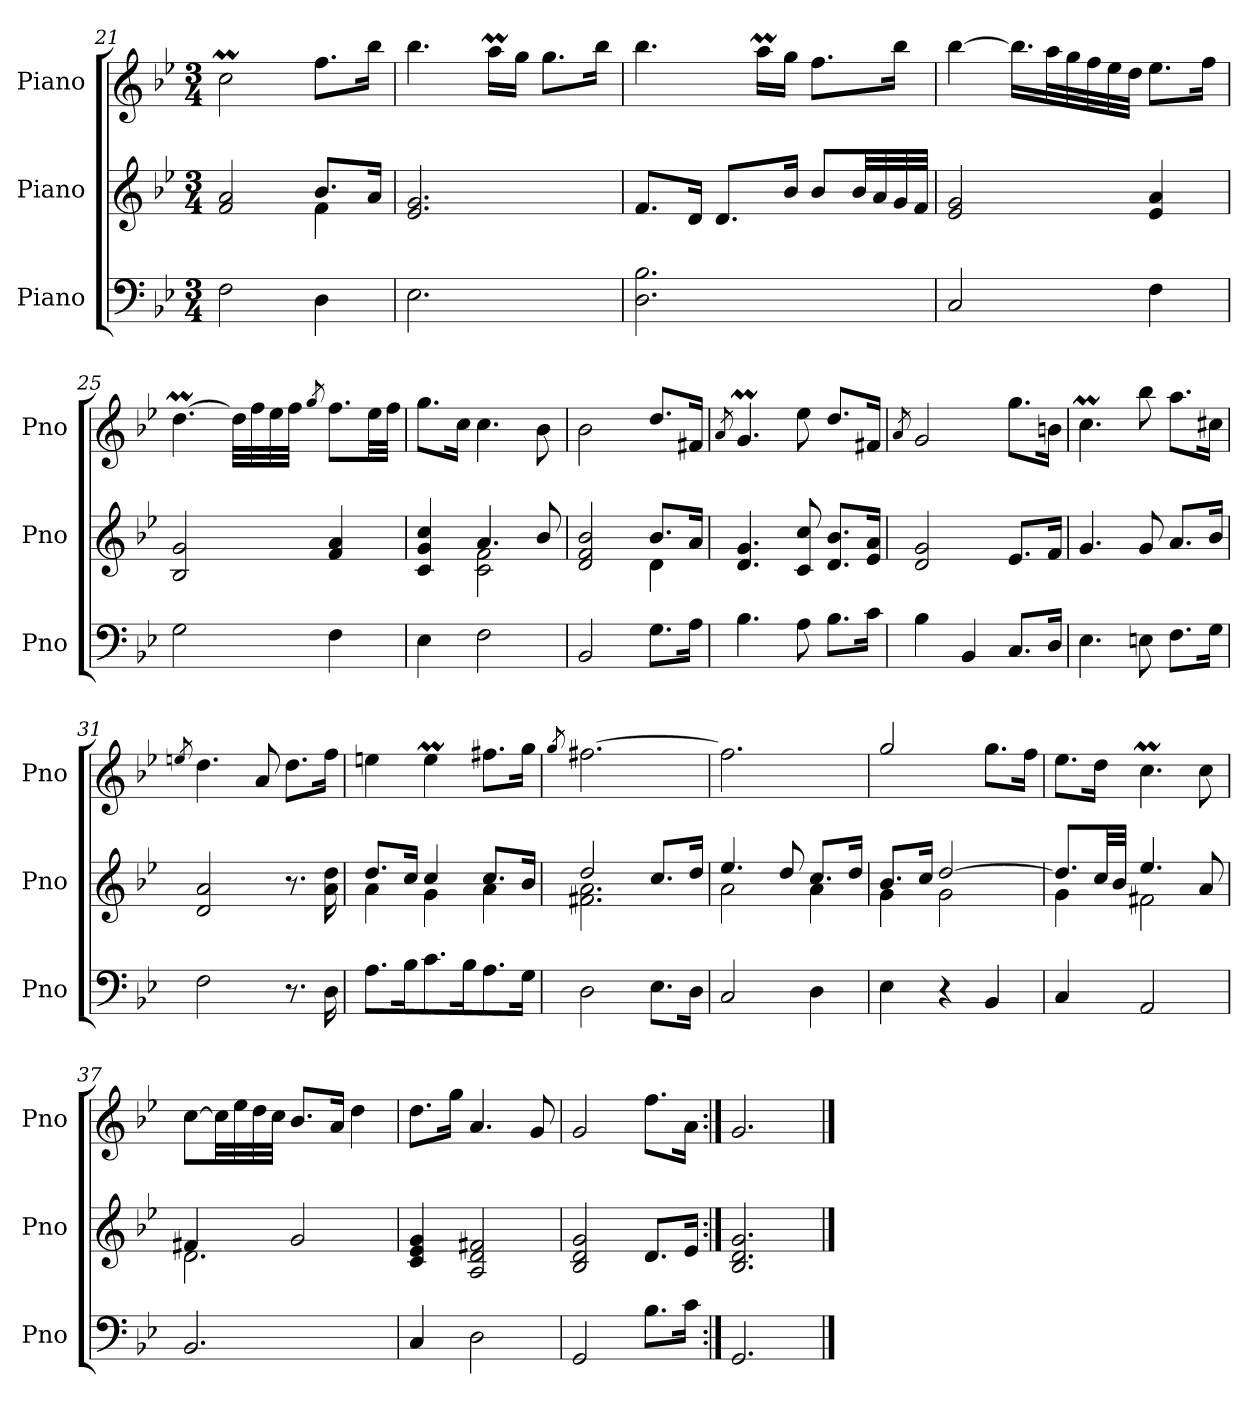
**kern	**kern	**kern
*part3	*part2	*part1
*staff3	*staff2	*staff1
*I"Piano	*I"Piano	*I"Piano
*I'Pno	*I'Pno	*I'Pno
*clefF4	*clefG2	*clefG2
*k[b-e-]	*k[b-e-]	*k[b-e-]
*M3/4	*M3/4	*M3/4
=21	=21	=21
*	*^	*
2F\	2f/ 2a/	2ryy	2ccM\
4D\	8.b-/L	4f\	8.ff\L
.	16a/Jk	.	16bb-\Jk
*	*v	*v	*
=22	=22	=22
2.E-\	2.e-/ 2.g/	4.bb-\
.	.	16aam\LL
.	.	16gg\JJ
.	.	8.gg\L
.	.	16bb-\Jk
=23	=23	=23
2.D\ 2.B-\	8.f/L	4.bb-\
.	16d/Jk	.
.	8.d/L	.
.	.	16aam\LL
.	16b-/Jk	16gg\JJ
.	8b-/L	8.ff\L
.	32b-/LL	.
.	32a/	.
.	32g/	16bb-\Jk
.	32f/JJJ	.
!!LO:LB:g=z
=24	=24	=24
2C/	2e-/ 2g/	[4bb-\
.	.	16.bb-\LL]
.	.	32aa\L
.	.	32gg\
.	.	32ff\
.	.	32ee-\
.	.	32dd\JJJ
4F\	4e-/ 4a/	8.ee-\L
.	.	16ff\Jk
=25	=25	=25
2G\	2B-/ 2g/	[4.ddm\
.	.	32dd\LLL]
.	.	32ff\
.	.	32ee-\
.	.	32ff\JJJ
.	.	8qgg/
4F\	4f/ 4a/	8.ff\L
.	.	32ee-\LL
.	.	32ff\JJJ
=26	=26	=26
*	*^	*
4E-\	4c/ 4g/ 4cc/	4ryy	8.gg\L
.	.	.	16cc\Jk
2F\	4.a/	2c\ 2f\	4.cc\
.	8b-/	.	8b-\
=27	=27	=27	=27
2BB-/	2d/ 2f/ 2b-/	2ryy	2b-\
8.G\L	8.b-/L	4d\	8.dd/L
16A\Jk	16a/Jk	.	16f#X/Jk
*	*v	*v	*
=28	=28	=28
.	.	8qa/
4.B-\	4.d/ 4.g/	4.gM/
8A\	8c/ 8cc/	8ee-\
8.B-\L	8.d/ 8.b-/L	8.dd/L
16c\Jk	16e-/ 16a/Jk	16f#X/Jk
!!LO:LB:g=z
=29	=29	=29
.	.	8qa/
4B-\	2d/ 2g/	2g/
4BB-/	.	.
8.C/L	8.e-/L	8.gg\L
16D/Jk	16f/Jk	16bn\Jk
=30	=30	=30
4.E-\	4.g/	4.ccM\
8En\	8g/	8bb-\
8.F\L	8.a/L	8.aa\L
16G\Jk	16b-/Jk	16cc#X\Jk
=31	=31	=31
.	.	8qeen/
2F\	2d/ 2a/	4.dd\
.	.	8a/
8.r	8.r	8.dd\L
16D\	16a\ 16dd\	16ff\Jk
=32	=32	=32
*	*^	*
8.A\L	8.dd/L	4a\	4een\
16B-\K	16cc/Jk	.	.
8.c\	4cc/	4g\	4eem\
16B-\K	.	.	.
8.A\	8.cc/L	4a\	8.ff#X\L
16G\Jk	16b-/Jk	.	16gg\Jk
=33	=33	=33	=33
.	.	.	8qgg/
2D\	2dd/	2.f#X\ 2.a\	[2.ff#X\
8.E-\L	8.cc/L	.	.
16D\Jk	16dd/Jk	.	.
=34	=34	=34	=34
2C/	4.ee-/	2a\	2.ff#\]
.	8dd/	.	.
4D\	8.cc/L	4a\	.
.	16dd/Jk	.	.
!!LO:LB:g=z
=35	=35	=35	=35
4E-\	8.b-/L	4g\	2gg/
.	16cc/Jk	.	.
4r	[2dd/	2g\	.
4BB-/	.	.	8.gg\L
.	.	.	16ff\Jk
=36	=36	=36	=36
4C/	8.dd/L]	4g\	8.ee-\L
.	32cc/LL	.	16dd\Jk
.	32b-/JJJ	.	.
2AA/	4.ee-/	2f#X\	4.ccM\
.	8a/	.	8cc\
=37	=37	=37	=37
2.BB-/	4f#X/	2.d\	[8cc\L
.	.	.	32cc\LL]
.	.	.	32ee-\
.	.	.	32dd\
.	.	.	32cc\JJJ
.	2g/	.	8.b-/L
.	.	.	16a/Jk
.	.	.	4dd\
*	*v	*v	*
=38	=38	=38
4C/	4c/ 4e-/ 4g/	8.dd\L
.	.	16gg\Jk
2D\	2A/ 2d/ 2f#X/	4.a/
.	.	8g/
=39	=39	=39
2GG/	2B-/ 2d/ 2g/	2g/
8.B-\L	8.d/L	8.ff\L
16c\Jk	16e-/Jk	16a\Jk
=40:|!	=40:|!	=40:|!
2.GG/	2.B-/ 2.d/ 2.g/	2.g/
==	==	==
*-	*-	*-
